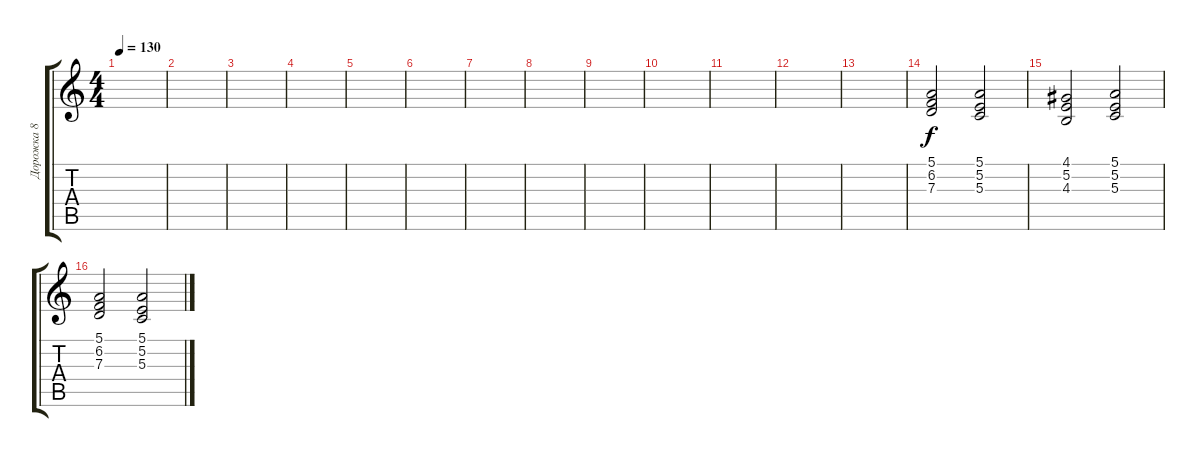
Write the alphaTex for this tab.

\track ("Дорожка 8" "Дорожка 8") {instrument tremolostrings}
\staff {score tabs}
\tuning (E4 B3 G3 D3 A2 E2) {hide}
\ts (4 4)
\tempo 130
\clef g2
\ks c
|
|
|
|
|
|
|
|
|
|
|
|
|
(5.1 6.2 7.3).2 (5.1 5.2 5.3).2 |
(4.1 5.2 4.3).2 (5.1 5.2 5.3).2 |
(5.1 6.2 7.3).2 (5.1 5.2 5.3).2
